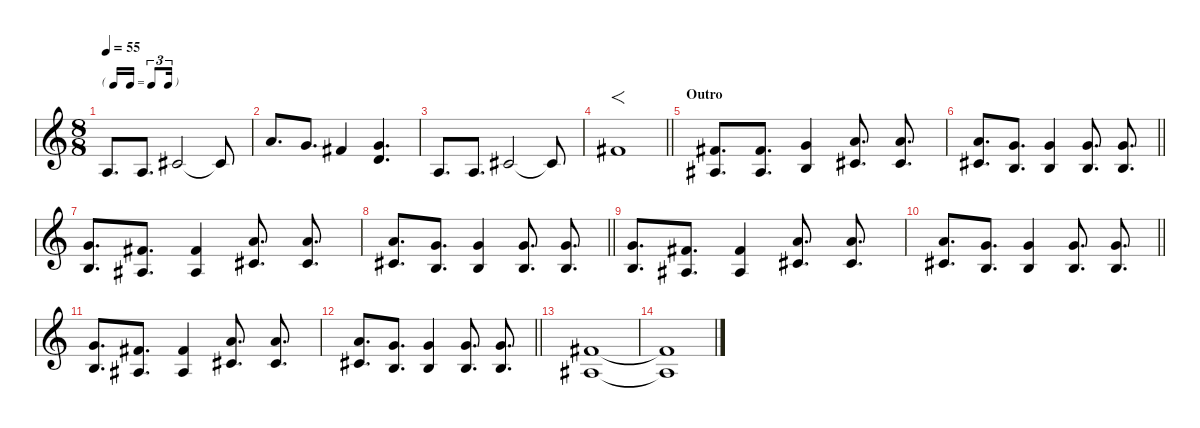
\defaultSystemsLayout 4
\hideDynamics
\bracketExtendMode nobrackets
\singleTrackTrackNamePolicy hidden
\multiTrackTrackNamePolicy hidden
\otherSystemsTrackNameOrientation horizontal
\track ("Johnny Greenwood(Synth)" "vln.") {instrument synthstrings2}
\staff {score}
\tuning (E4 B3 G3 D3 A2 E2)
\ts (8 8)
\tf triplet16th
\tempo 55
\clef g2
\ks c
2.3.8{d dy f beam Up} 2.3.8{d beam Up} 2.2{acc #}.2{beam Up} 2.2{t acc #}.8{beam Up} |
10.2.8{d beam Up} 8.2.8{d beam Up} 7.2{acc #}.4{beam Up} (3.1 3.2).4{d beam Up} |
2.3.8{d beam Up} 2.3.8{d beam Up} 2.2{acc #}.2{beam Up} 2.2{t acc #}.8{beam Up} |
\barLineRight lightlight
7.2{acc #}.1{f beam Up} |
\section ("" "Outro")
(2.1{acc #} 3.3{acc #}).8{d dy mf beam Up} (2.1{acc #} 3.3{acc #}).8{d beam Up} (3.1 4.3).4{beam Up} (5.1 6.3{acc #}).8{d beam Up} (5.1 6.3{acc #}).8{d beam Up} |
\barLineRight lightlight
(5.1 6.3{acc #}).8{d beam Up} (3.1 4.3).8{d beam Up} (3.1 4.3).4{beam Up} (3.1 4.3).8{d beam Up} (3.1 4.3).8{d beam Up} |
(3.1 4.3).8{d beam Up} (2.1{acc #} 3.3{acc #}).8{d beam Up} (2.1{acc #} 3.3{acc #}).4{beam Up} (5.1 6.3{acc #}).8{d beam Up} (5.1 6.3{acc #}).8{d beam Up} |
\barLineRight lightlight
(5.1 6.3{acc #}).8{d beam Up} (3.1 4.3).8{d beam Up} (3.1 4.3).4{beam Up} (3.1 4.3).8{d beam Up} (3.1 4.3).8{d beam Up} |
(3.1 4.3).8{d beam Up} (2.1{acc #} 3.3{acc #}).8{d beam Up} (2.1{acc #} 3.3{acc #}).4{beam Up} (5.1 6.3{acc #}).8{d beam Up} (5.1 6.3{acc #}).8{d beam Up} |
\barLineRight lightlight
(5.1 6.3{acc #}).8{d beam Up} (3.1 4.3).8{d beam Up} (3.1 4.3).4{beam Up} (3.1 4.3).8{d beam Up} (3.1 4.3).8{d beam Up} |
(3.1 4.3).8{d beam Up} (2.1{acc #} 3.3{acc #}).8{d beam Up} (2.1{acc #} 3.3{acc #}).4{beam Up} (5.1 6.3{acc #}).8{d beam Up} (5.1 6.3{acc #}).8{d beam Up} |
\barLineRight lightlight
(5.1 6.3{acc #}).8{d beam Up} (3.1 4.3).8{d beam Up} (3.1 4.3).4{beam Up} (3.1 4.3).8{d beam Up} (3.1 4.3).8{d beam Up} |
(2.1{acc #} 3.3{acc #}).1{beam Up} |
(2.1{t acc #} 3.3{t acc #}).1{dy f beam Up}
